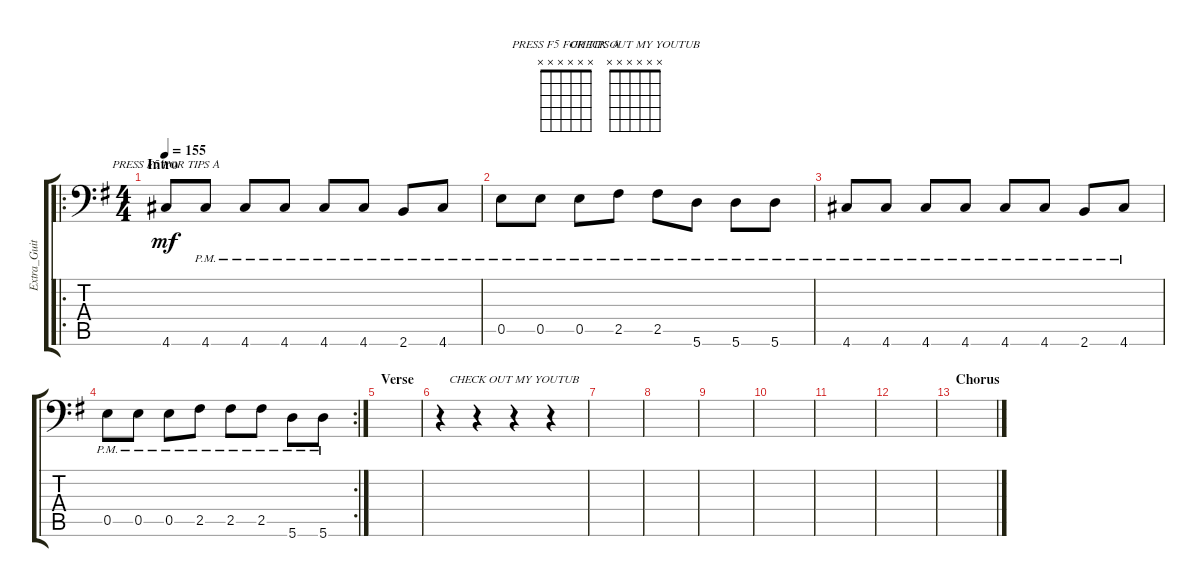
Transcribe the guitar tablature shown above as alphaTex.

\track ("Extra_Guitar" "Extra_Guit") {instrument distortionguitar}
\staff {score tabs}
\tuning (B3 Gb3 D3 A2 E2 A1) {hide}
\chord ("PRESS F5 FOR TIPS A" x x x x x x)
\chord ("CHECK OUT MY YOUTUB" x x x x x x)
\ro
\ts (4 4)
\section ("" "Intro")
\tempo 155
\clef f4
\ks g
4.6.8{ch "PRESS F5 FOR TIPS A" dy mf instrument distortionguitar} 4.6{pm}.8 4.6{pm}.8 4.6{pm}.8 4.6{pm}.8 4.6{pm}.8 2.6{pm}.8 4.6{pm}.8 |
0.5{pm}.8 0.5{pm}.8 0.5{pm}.8 2.5{pm}.8 2.5{pm}.8 5.6{pm}.8 5.6{pm}.8 5.6{pm}.8 |
4.6{pm}.8 4.6{pm}.8 4.6{pm}.8 4.6{pm}.8 4.6{pm}.8 4.6{pm}.8 2.6{pm}.8 4.6{pm}.8 |
\rc 2
0.5{pm}.8 0.5{pm}.8 0.5{pm}.8 2.5{pm}.8 2.5{pm}.8 2.5{pm}.8 5.6{pm}.8 5.6{pm}.8 |
\section ("" "Verse")
|
r.4 r.4 r.4{ch "CHECK OUT MY YOUTUB"} r.4 |
|
|
|
|
|
|
\section ("" "Chorus")
